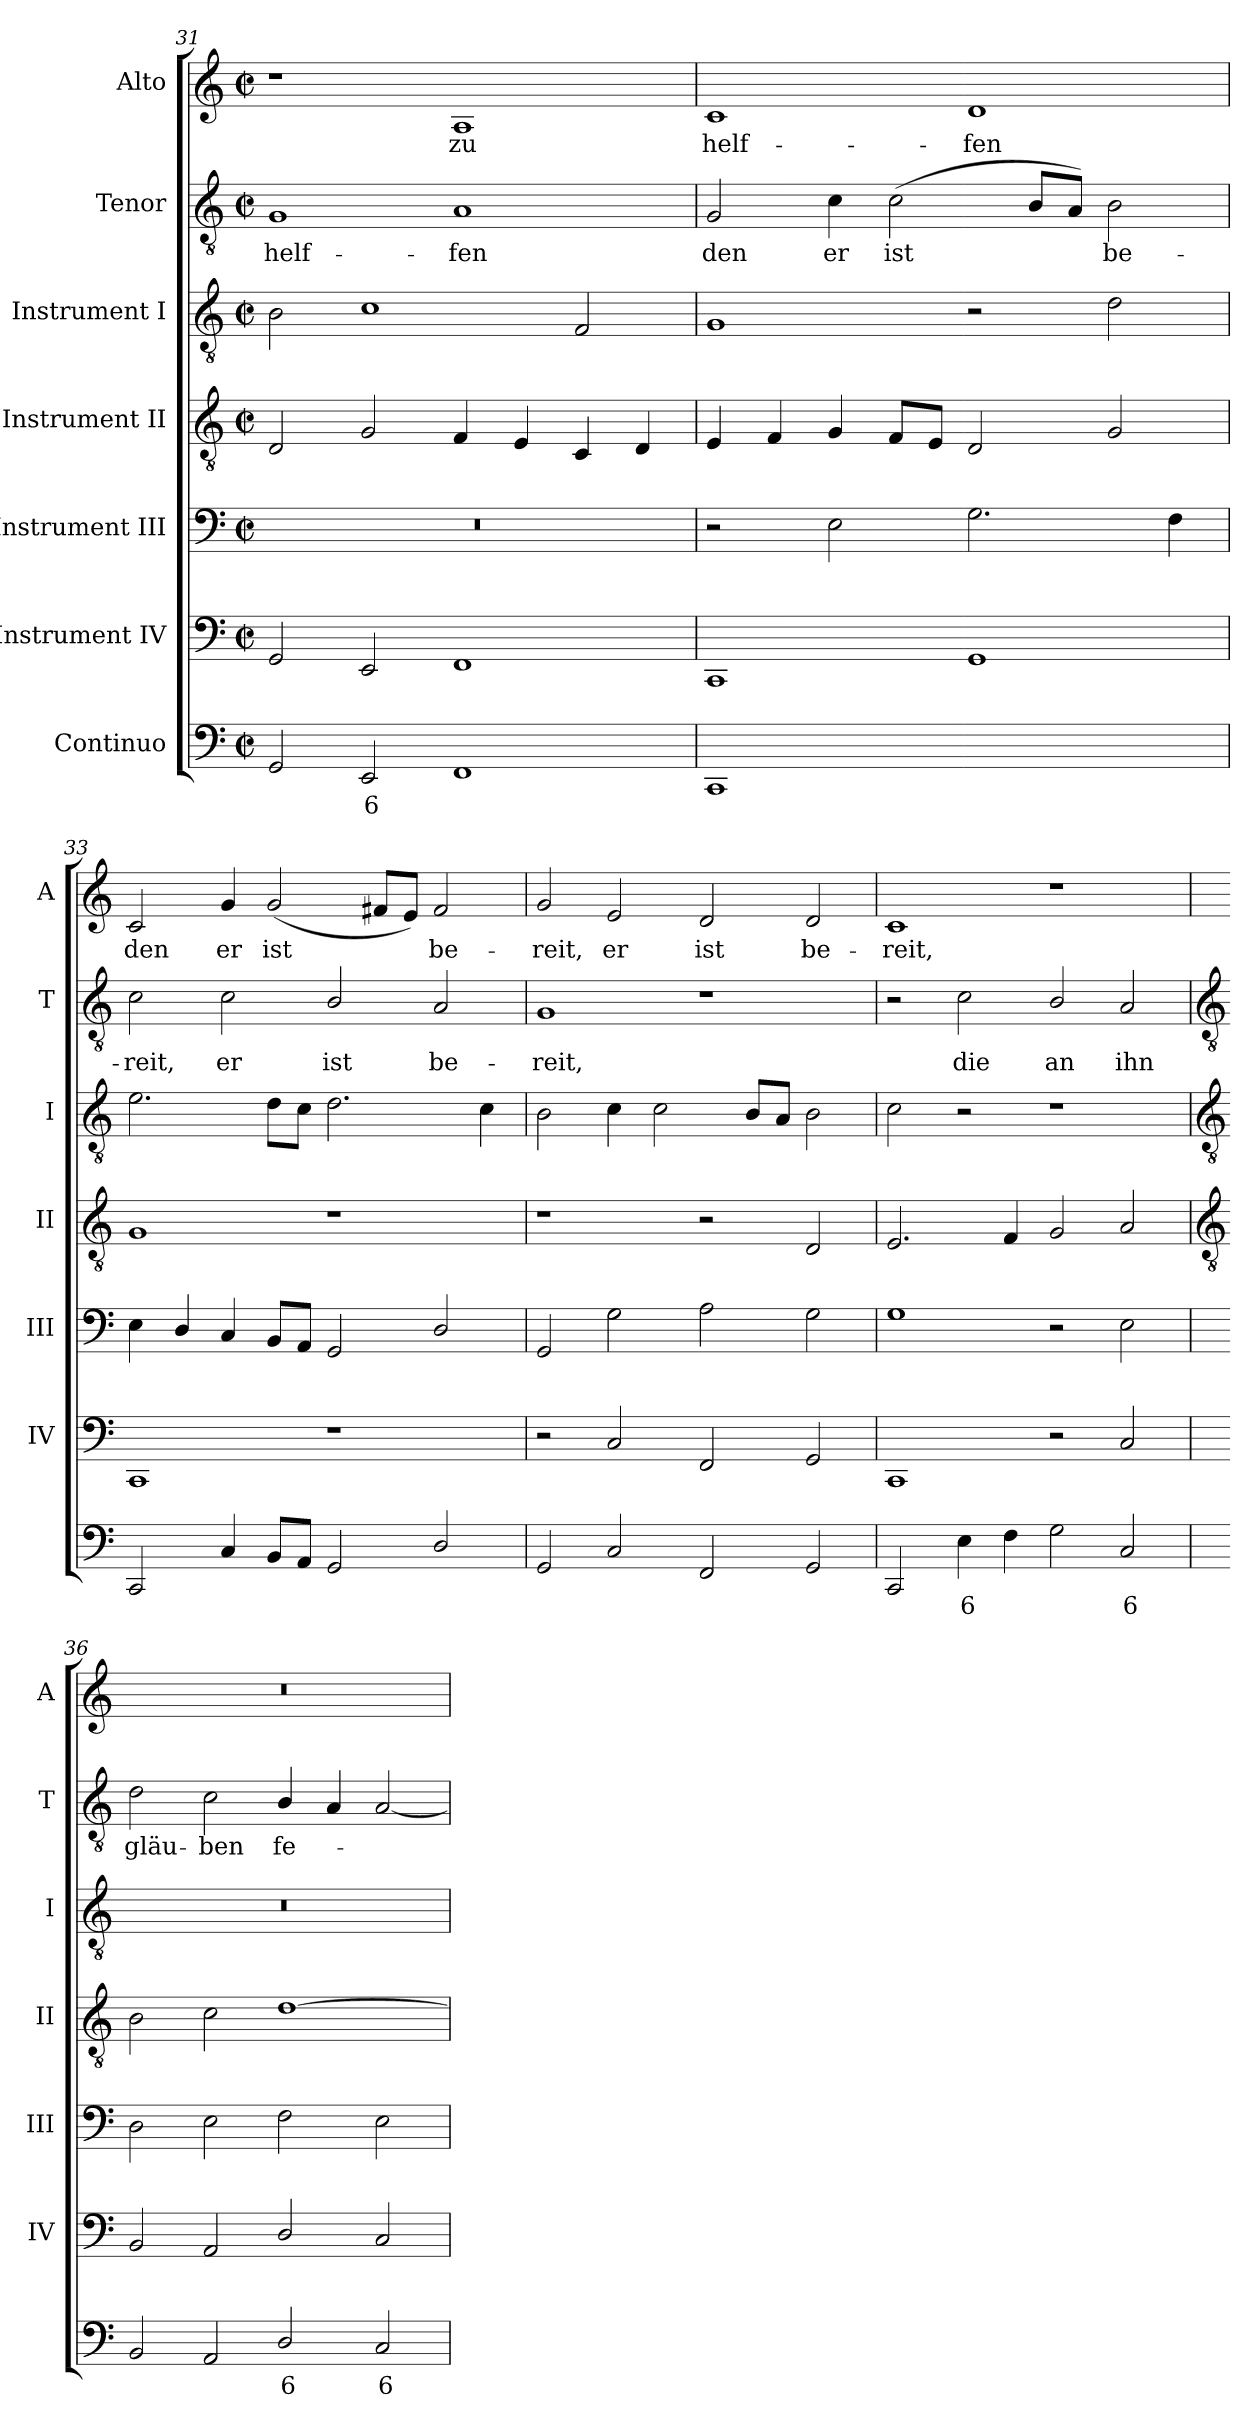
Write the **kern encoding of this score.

**kern	**text	**kern	**kern	**kern	**kern	**kern	**text	**kern	**text
*part7	*part7	*part6	*part5	*part4	*part3	*part2	*part2	*part1	*part1
*staff7	*staff7	*staff6	*staff5	*staff4	*staff3	*staff2	*staff2	*staff1	*staff1
*I"Continuo	*	*I"Instrument IV	*I"Instrument III	*I"Instrument II	*I"Instrument I	*I"Tenor	*	*I"Alto	*
*	*	*I'IV	*I'III	*I'II	*I'I	*I'T	*	*I'A	*
*clefF4	*	*clefF4	*clefF4	*clefGv2	*clefGv2	*clefGv2	*	*clefG2	*
*k[]	*	*k[]	*k[]	*k[]	*k[]	*k[]	*	*k[]	*
*C:	*	*C:	*C:	*C:	*C:	*C:	*	*C:	*
*M4/2	*	*M4/2	*M4/2	*M4/2	*M4/2	*M4/2	*	*M4/2	*
*met(c|)	*	*met(c|)	*met(c|)	*met(c|)	*met(c|)	*met(c|)	*	*met(c|)	*
=31	=31	=31	=31	=31	=31	=31	=31	=31	=31
!	!	!	!	!	!	!	!LO:LY:b	!	!
2GG	.	2GG	0r	2D	2B	1G	helf-	1r	.
!	!LO:LY:b	!	!	!	!	!	!	!	!
2EE	6	2EE	.	2G	1c	.	.	.	.
!	!	!	!	!	!	!	!LO:LY:b	!	!LO:LY:b
1FF	.	1FF	.	4F	.	1A	-fen	1A	zu
.	.	.	.	4E	.	.	.	.	.
.	.	.	.	4C	2F	.	.	.	.
.	.	.	.	4D	.	.	.	.	.
=32	=32	=32	=32	=32	=32	=32	=32	=32	=32
!	!	!	!	!	!	!	!LO:LY:b	!	!LO:LY:b
1CC	.	1CC	2r	4E	1G	2G	den	1c	helf-
.	.	.	.	4F	.	.	.	.	.
!	!	!	!	!	!	!	!LO:LY:b	!	!
.	.	.	2E	4G	.	4c	er	.	.
!	!	!	!	!	!	!	!LO:LY:b	!	!
.	.	.	.	8FL	.	(<2c	ist	.	.
.	.	.	.	8EJ	.	.	.	.	.
!	!LO:LY:b	!	!	!	!	!	!	!	!LO:LY:b
[2GGyy	4	1GG	2.G	2D	2r	.	.	1d	-fen
.	.	.	.	.	.	8BL	.	.	.
.	.	.	.	.	.	8AJ)	.	.	.
!	!LO:LY:b	!	!	!	!	!	!LO:LY:b	!	!
2GGyy]	3	.	.	2G	2d	2B	be-	.	.
.	.	.	4F	.	.	.	.	.	.
=33	=33	=33	=33	=33	=33	=33	=33	=33	=33
!	!	!	!	!	!	!	!LO:LY:b	!	!LO:LY:b
2CC	.	1CC	4E	1G	2.e	2c	-reit,	2c	den
.	.	.	4D/	.	.	.	.	.	.
!	!	!	!	!	!	!	!LO:LY:b	!	!LO:LY:b
4C	.	.	4C	.	.	2c	er	4g	er
!	!	!	!	!	!	!	!	!	!LO:LY:b
8BBL	.	.	8BBL	.	8dL	.	.	(<2g	ist
8AAJ	.	.	8AAJ	.	8cJ	.	.	.	.
!	!	!	!	!	!	!	!LO:LY:b	!	!
2GG	.	1r	2GG	1r	2.d	2B/	ist	.	.
.	.	.	.	.	.	.	.	8f#XL	.
.	.	.	.	.	.	.	.	8eJ)	.
!	!	!	!	!	!	!	!LO:LY:b	!	!LO:LY:b
2D/	.	.	2D/	.	.	2A	be-	2f#	be-
.	.	.	.	.	4c	.	.	.	.
=34	=34	=34	=34	=34	=34	=34	=34	=34	=34
!	!	!	!	!	!	!	!LO:LY:b	!	!LO:LY:b
2GG	.	2r	2GG	1r	2B	1G	-reit,	2g	-reit,
!	!	!	!	!	!	!	!	!	!LO:LY:b
2C	.	2C	2G	.	4c	.	.	2e	er
.	.	.	.	.	2c	.	.	.	.
!	!	!	!	!	!	!	!	!	!LO:LY:b
2FF	.	2FF	2A	2r	.	1r	.	2d	ist
.	.	.	.	.	8BL	.	.	.	.
.	.	.	.	.	8AJ	.	.	.	.
!	!	!	!	!	!	!	!	!	!LO:LY:b
2GG	.	2GG	2G	2D	2B	.	.	2d	be-
=35	=35	=35	=35	=35	=35	=35	=35	=35	=35
!	!	!	!	!	!	!	!	!	!LO:LY:b
2CC	.	1CC	1G	2.E	2c	2r	.	1c	-reit,
!	!LO:LY:b	!	!	!	!	!	!LO:LY:b	!	!
4E	6	.	.	.	2r	2c	die	.	.
4F	.	.	.	4F	.	.	.	.	.
!	!	!	!	!	!	!	!LO:LY:b	!	!
2G	.	2r	2r	2G	1r	2B/	an	1r	.
!	!LO:LY:b	!	!	!	!	!	!LO:LY:b	!	!
2C	6	2C	2E	2A	.	2A	ihn	.	.
!!LO:LB:g=z
=36	=36	=36	=36	=36	=36	=36	=36	=36	=36
*	*	*	*	*clefGv2	*clefGv2	*clefGv2	*	*	*
!	!	!	!	!	!	!	!LO:LY:b	!	!
2BB	.	2BB	2D	2B	0r	2d	gläu-	0r	.
!	!	!	!	!	!	!	!LO:LY:b	!	!
2AA	.	2AA	2E	2c	.	2c	-ben	.	.
!	!LO:LY:b	!	!	!	!	!	!LO:LY:b	!	!
2D/	6	2D/	2F	[1d	.	4B/	fe-	.	.
.	.	.	.	.	.	4A	.	.	.
!	!LO:LY:b	!	!	!	!	!	!	!	!
2C	6	2C	2E	.	.	[2A	.	.	.
=	=	=	=	=	=	=	=	=	=
*-	*-	*-	*-	*-	*-	*-	*-	*-	*-
